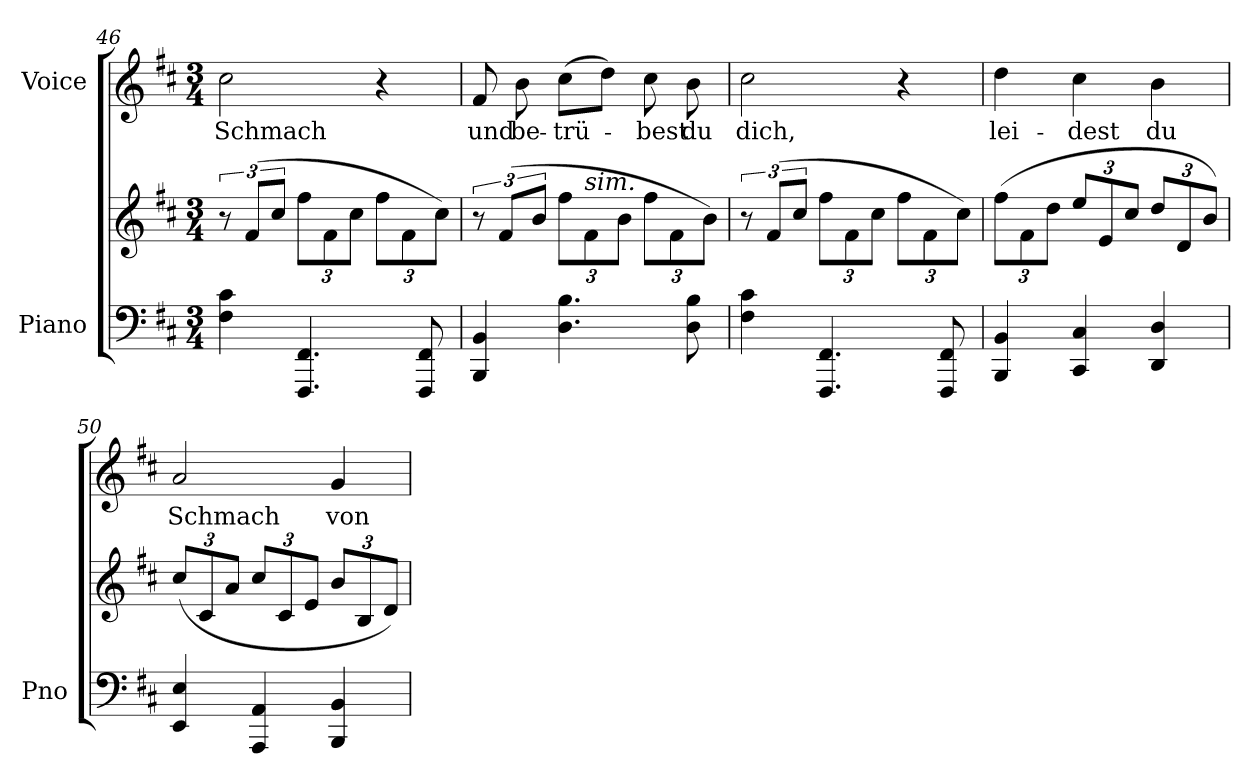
**kern	**kern	**kern	**text
*part2	*part2	*part1	*part1
*staff3	*staff2	*staff1	*staff1
*I"Piano	*	*I"Voice	*
*I'Pno	*	*	*
*clefF4	*clefG2	*clefG2	*
*k[f#c#]	*k[f#c#]	*k[f#c#]	*
*M3/4	*M3/4	*M3/4	*
=46	=46	=46	=46
4F#\ 4c#\	12r	2cc#\	Schmach
.	(12f#/L	.	.
.	12cc#/J	.	.
*	*Xbrackettup	*	*
4.FFF#/ 4.FF#/	12ff#\L	.	.
.	12f#\	.	.
.	12cc#\J	.	.
.	12ff#\L	4r	.
.	12f#\	.	.
8FFF#/ 8FF#/	.	.	.
.	12cc#\J)	.	.
=47	=47	=47	=47
*	*brackettup	*	*
4BBB/ 4BB/	12r	8f#/	und
.	(12f#/L	.	.
.	.	8b\	be-
.	12b/J	.	.
*	*Xbrackettup	*	*
4.D\ 4.B\	12ff#\L	(8cc#\L	-trü-
!	!LO:TX:i:t=sim.	!	!
.	12f#\	.	.
.	.	8dd\J)	.
.	12b\J	.	.
.	12ff#\L	8cc#\	-best
.	12f#\	.	.
8D\ 8B\	.	8b\	du
.	12b\J)	.	.
=48	=48	=48	=48
*	*brackettup	*	*
4F#\ 4c#\	12r	2cc#\	dich,
.	(12f#/L	.	.
.	12cc#/J	.	.
*	*Xbrackettup	*	*
4.FFF#/ 4.FF#/	12ff#\L	.	.
.	12f#\	.	.
.	12cc#\J	.	.
.	12ff#\L	4r	.
.	12f#\	.	.
8FFF#/ 8FF#/	.	.	.
.	12cc#\J)	.	.
=49	=49	=49	=49
4BBB/ 4BB/	(12ff#\L	4dd\	lei-
.	12f#\	.	.
.	12dd\J	.	.
4CC#/ 4C#/	12ee/L	4cc#\	-dest
.	12e/	.	.
.	12cc#/J	.	.
4DD/ 4D/	12dd/L	4b\	du
.	12d/	.	.
.	12b/J)	.	.
=50	=50	=50	=50
4EE/ 4E/	(12cc#/L	2a/	Schmach
.	12c#/	.	.
.	12a/J	.	.
4AAA/ 4AA/	12cc#/L	.	.
.	12c#/	.	.
.	12e/J	.	.
4BBB/ 4BB/	12b/L	4g/	von
.	12B/	.	.
.	12d/J)	.	.
=	=	=	=
*-	*-	*-	*-
